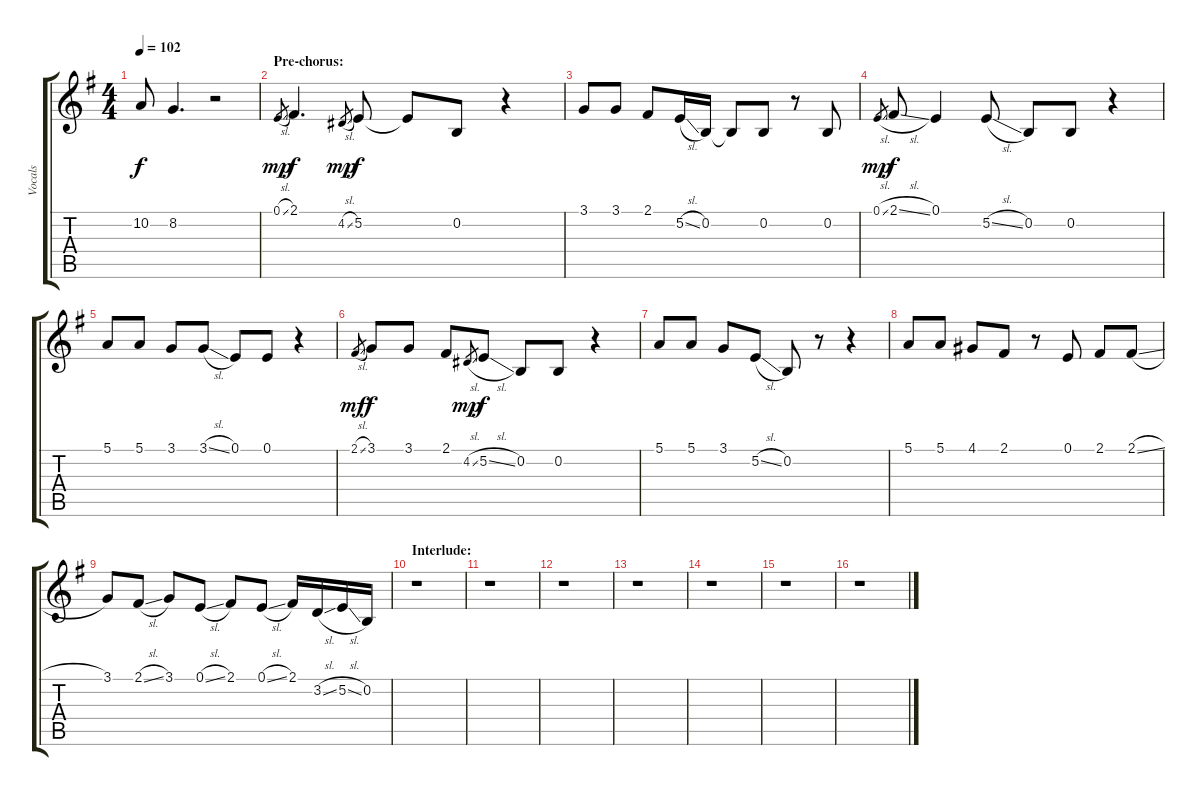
\track ("Vocals" "Vocals") {instrument violin}
\staff {score tabs}
\tuning (E4 B3 G3 D3 A2 E2) {hide}
\ts (4 4)
\tempo 102
\clef g2
\ks g
10.2.8{dy f} 8.2.4{d} r.2 |
\section ("" "Pre-chorus:")
\ks eminor
0.1{sl}.8{gr dy mp} 2.1.4{d dy f} 4.2{sl}.8{gr dy mp} 5.2.8{dy f} 5.2{t}.8 0.2.8 r.4 |
3.1.8 3.1.8 2.1.8 5.2{sl}.16 0.2.16 0.2{t}.8 0.2.8 r.8 0.2.8 |
0.1{sl}.8{gr dy mp} 2.1{sl}.8{dy f} 0.1.4 5.2{sl}.8 0.2.8 0.2.8 r.4 |
5.1.8 5.1.8 3.1.8 3.1{sl}.8 0.1.8 0.1.8 r.4 |
2.1{sl}.8{gr dy mf} 3.1.8{dy f} 3.1.8 2.1.8 4.2{sl}.8{gr dy mp} 5.2{sl}.8{dy f} 0.2.8 0.2.8 r.4 |
5.1.8 5.1.8 3.1.8 5.2{sl}.8 0.2.8 r.8 r.4 |
5.1.8 5.1.8 4.1.8 2.1.8 r.8 0.1.8 2.1.8 2.1{sl}.8 |
3.1.8 2.1{sl}.8 3.1.8 0.1{sl}.8 2.1.8 0.1{sl}.8 2.1.16 3.2{sl}.16 5.2{sl}.16 0.2.16 |
\section ("" "Interlude:")
r.1 |
r.1 |
r.1 |
r.1 |
r.1 |
r.1 |
r.1
